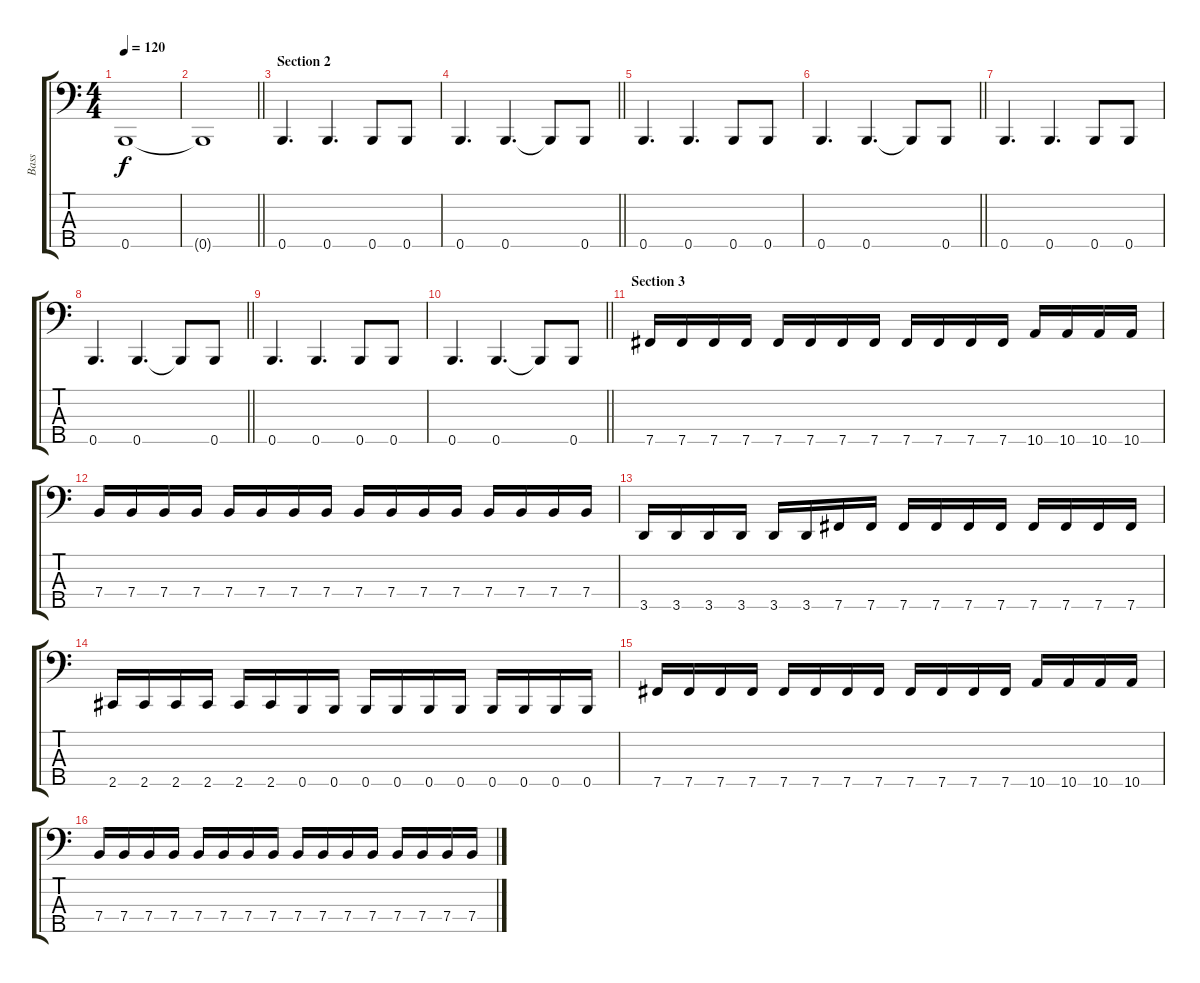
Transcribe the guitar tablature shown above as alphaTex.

\track ("Bass" "Bass") {instrument electricbassfinger}
\staff {score tabs}
\tuning (G2 D2 A1 E1 B0) {hide}
\ts (4 4)
\tempo 120
\clef f4
\ks c
0.5.1{dy f} |
\barLineRight lightlight
0.5{t}.1 |
\section ("" "Section 2")
0.5.4{d} 0.5.4{d} 0.5.8 0.5.8 |
\barLineRight lightlight
0.5.4{d} 0.5.4{d} 0.5{t}.8 0.5.8 |
0.5.4{d} 0.5.4{d} 0.5.8 0.5.8 |
\barLineRight lightlight
0.5.4{d} 0.5.4{d} 0.5{t}.8 0.5.8 |
0.5.4{d} 0.5.4{d} 0.5.8 0.5.8 |
\barLineRight lightlight
0.5.4{d} 0.5.4{d} 0.5{t}.8 0.5.8 |
0.5.4{d} 0.5.4{d} 0.5.8 0.5.8 |
\barLineRight lightlight
0.5.4{d} 0.5.4{d} 0.5{t}.8 0.5.8 |
\section ("" "Section 3")
7.5.16 7.5.16 7.5.16 7.5.16 7.5.16 7.5.16 7.5.16 7.5.16 7.5.16 7.5.16 7.5.16 7.5.16 10.5.16 10.5.16 10.5.16 10.5.16 |
7.4.16 7.4.16 7.4.16 7.4.16 7.4.16 7.4.16 7.4.16 7.4.16 7.4.16 7.4.16 7.4.16 7.4.16 7.4.16 7.4.16 7.4.16 7.4.16 |
3.5.16 3.5.16 3.5.16 3.5.16 3.5.16 3.5.16 7.5.16 7.5.16 7.5.16 7.5.16 7.5.16 7.5.16 7.5.16 7.5.16 7.5.16 7.5.16 |
2.5.16 2.5.16 2.5.16 2.5.16 2.5.16 2.5.16 0.5.16 0.5.16 0.5.16 0.5.16 0.5.16 0.5.16 0.5.16 0.5.16 0.5.16 0.5.16 |
7.5.16 7.5.16 7.5.16 7.5.16 7.5.16 7.5.16 7.5.16 7.5.16 7.5.16 7.5.16 7.5.16 7.5.16 10.5.16 10.5.16 10.5.16 10.5.16 |
7.4.16 7.4.16 7.4.16 7.4.16 7.4.16 7.4.16 7.4.16 7.4.16 7.4.16 7.4.16 7.4.16 7.4.16 7.4.16 7.4.16 7.4.16 7.4.16
